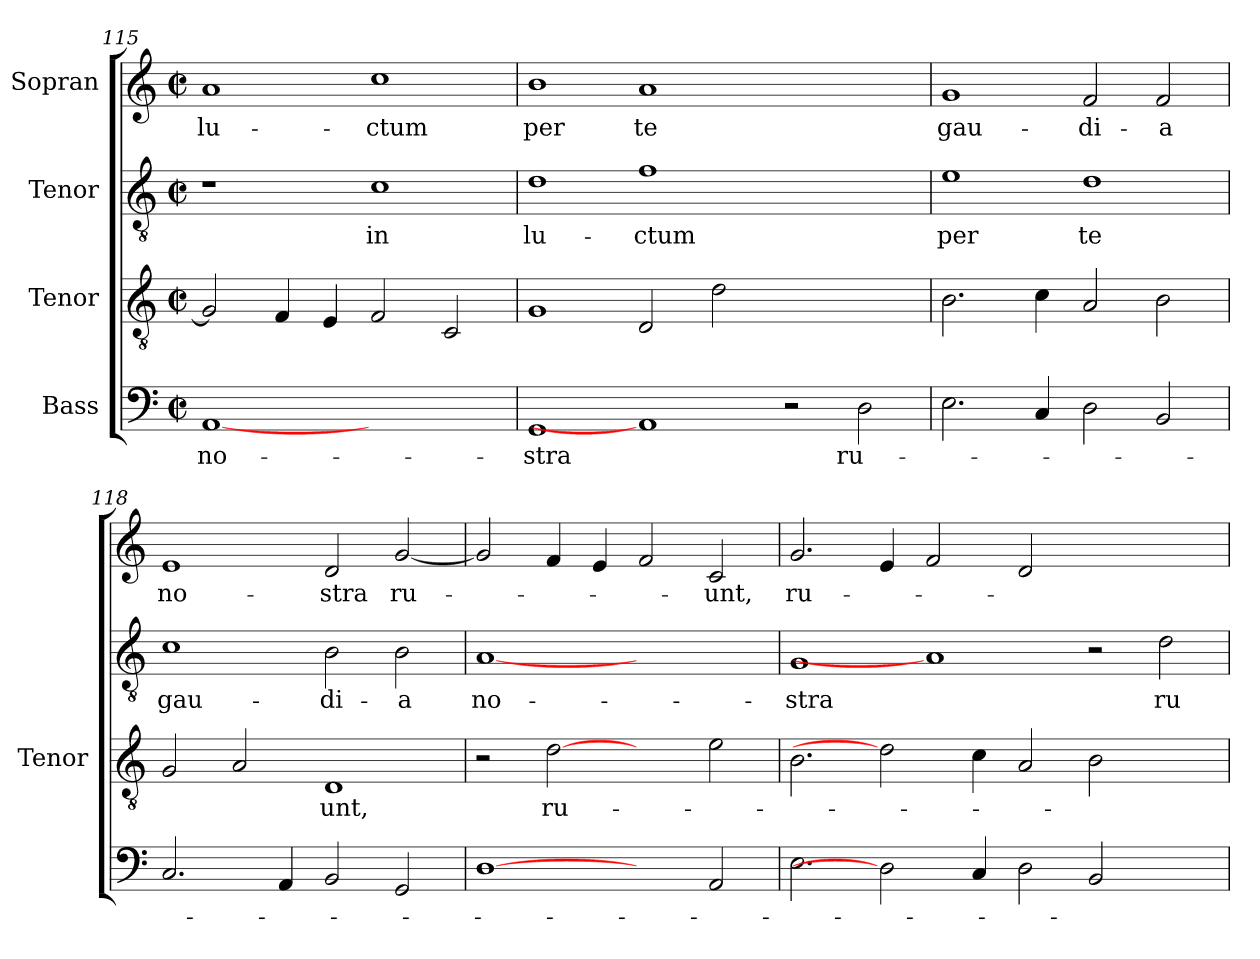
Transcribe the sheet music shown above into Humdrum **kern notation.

**kern	**text	**kern	**text	**kern	**text	**kern	**text
*part4	*part4	*part3	*part3	*part2	*part2	*part1	*part1
*staff4	*staff4	*staff3	*staff3	*staff2	*staff2	*staff1	*staff1
*I"Bass	*	*I"Tenor	*	*I"Tenor	*	*I"Sopran	*
*	*	*I'Tenor	*	*	*	*	*
*clefF4	*	*clefGv2	*	*clefGv2	*	*clefG2	*
*	*	*ITrd7c12	*	*ITrd7c12	*	*	*
*k[]	*	*k[]	*	*k[]	*	*k[]	*
*M2/2	*	*M2/2	*	*M2/2	*	*M2/2	*
*met(c|)	*	*met(c|)	*	*met(c|)	*	*met(c|)	*
=115	=115	=115	=115	=115	=115	=115	=115
!	!LO:LY:b:color=#000000	!	!	!	!	!	!
!	!	!	!	!	!	!	!LO:LY:b:color=#000000
[1AAi	no-	2GGi/]	.	1r	.	1ai	lu-
.	.	4FFi/	.	.	.	.	.
.	.	4EEi/	.	.	.	.	.
!	!	!	!	!	!LO:LY:b:color=#000000	!	!
!	!	!	!	!	!	!	!LO:LY:b:color=#000000
1ryy	.	2FFi/	.	1Ci	in	1cci	-ctum
.	.	2CCi/	.	.	.	.	.
=116	=116	=116	=116	=116	=116	=116	=116
!	!LO:LY:b:color=#000000	!	!	!	!	!	!
!	!	!	!	!	!LO:LY:b:color=#000000	!	!
!	!	!	!	!	!	!	!LO:LY:b:color=#000000
1GGi	-stra	1GGi	.	1Di	lu-	1bi	per
!	!	!	!	!	!LO:LY:b:color=#000000	!	!
!	!	!	!	!	!	!	!LO:LY:b:color=#000000
1AAi]	.	2DDi/	.	1Fi	-ctum	1ai	te
.	.	2Di\	.	.	.	.	.
2r	.	1ryy	.	1ryy	.	1ryy	.
!	!LO:LY:b:color=#000000	!	!	!	!	!	!
2Di\	ru-	.	.	.	.	.	.
=117	=117	=117	=117	=117	=117	=117	=117
!	!	!	!	!	!LO:LY:b:color=#000000	!	!
!	!	!	!	!	!	!	!LO:LY:b:color=#000000
2.Ei\	.	2.BBi\	.	1Ei	per	1gi	gau-
4Ci/	.	4Ci\	.	.	.	.	.
!	!	!	!	!	!LO:LY:b:color=#000000	!	!
!	!	!	!	!	!	!	!LO:LY:b:color=#000000
2Di\	.	2AAi/	.	1Di	te	2fi/	-di-
!	!	!	!	!	!	!	!LO:LY:b:color=#000000
2BBi/	.	2BBi\	.	.	.	2fi/	-a
=118	=118	=118	=118	=118	=118	=118	=118
!	!	!	!	!	!LO:LY:b:color=#000000	!	!
!	!	!	!	!	!	!	!LO:LY:b:color=#000000
2.Ci/	.	2GGi/	.	1Ci	gau-	1ei	no-
.	.	2AAi/	.	.	.	.	.
4AAi/	.	.	.	.	.	.	.
!	!	!	!LO:LY:b:color=#000000	!	!	!	!
!	!	!	!	!	!LO:LY:b:color=#000000	!	!
!	!	!	!	!	!	!	!LO:LY:b:color=#000000
2BBi/	.	1DDi	-unt,	2BBi\	-di-	2di/	-stra
!	!	!	!	!	!LO:LY:b:color=#000000	!	!
!	!	!	!	!	!	!	!LO:LY:b:color=#000000
2GGi/	.	.	.	2BBi\	-a	[<2gi/	ru-
=119	=119	=119	=119	=119	=119	=119	=119
!	!	!	!	!	!LO:LY:b:color=#000000	!	!
[1Di	.	2r	.	[1AAi	no-	2gi/]	.
!	!	!	!LO:LY:b:color=#000000	!	!	!	!
.	.	[2Di	ru-	.	.	4fi/	.
.	.	.	.	.	.	4ei/	.
2ryy	.	2ryy	.	1ryy	.	2fi/	.
!	!	!	!	!	!	!	!LO:LY:b:color=#000000
2AAi/	.	2Ei\	.	.	.	2ci/	-unt,
!!LO:PB:g=z
=120	=120	=120	=120	=120	=120	=120	=120
!	!	!	!	!	!LO:LY:b:color=#000000	!	!
!	!	!	!	!	!	!	!LO:LY:b:color=#000000
2.Ei\	.	2.BBi\	.	1GGi	-stra	2.gi/	ru-
2Di]	.	2Di]	.	.	.	4ei/	.
.	.	.	.	1AAi]	.	2fi/	.
4Ci/	.	4Ci\	.	.	.	.	.
2Di\	.	2AAi/	.	.	.	2di/	.
2BBi/	.	2BBi\	.	2r	.	1ryy	.
!	!	!	!	!	!LO:LY:b:color=#000000	!	!
2ryy	.	2ryy	.	2Di\	ru-	.	.
=	=	=	=	=	=	=	=
*-	*-	*-	*-	*-	*-	*-	*-
